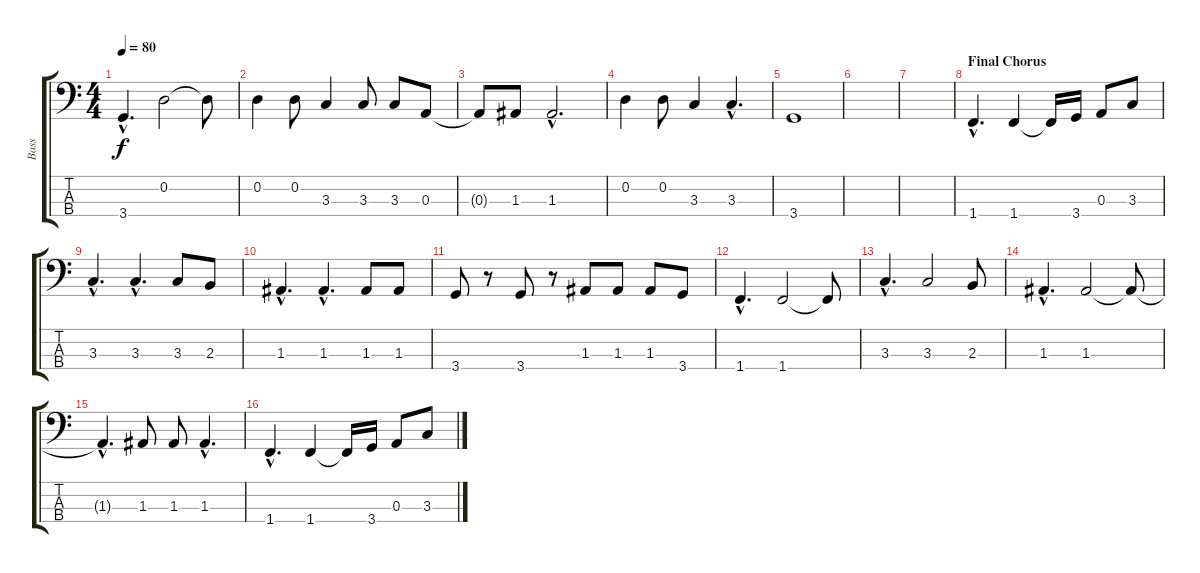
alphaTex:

\track ("Bass" "Bass") {instrument electricbassfinger}
\staff {score tabs}
\tuning (G2 D2 A1 E1) {hide}
\ts (4 4)
\tempo 80
\clef f4
\ks c
3.4{hac}.4{d dy f} 0.2.2 0.2{t}.8 |
0.2.4 0.2.8 3.3.4 3.3.8 3.3.8 0.3.8 |
0.3{t}.8 1.3.8 1.3{hac}.2{d} |
0.2.4 0.2.8 3.3.4 3.3{hac}.4{d} |
3.4.1 |
|
|
\section ("" "Final Chorus")
1.4{hac}.4{d} 1.4.4 1.4{t}.16 3.4.16 0.3.8 3.3.8 |
3.3{hac}.4{d} 3.3{hac}.4{d} 3.3.8 2.3.8 |
1.3{hac}.4{d} 1.3{hac}.4{d} 1.3.8 1.3.8 |
3.4.8 r.8 3.4.8 r.8 1.3.8 1.3.8 1.3.8 3.4.8 |
1.4{hac}.4{d} 1.4.2 1.4{t}.8 |
3.3{hac}.4{d} 3.3.2 2.3.8 |
1.3{hac}.4{d} 1.3.2 1.3{t}.8 |
1.3{hac t}.4{d} 1.3.8 1.3.8 1.3{hac}.4{d} |
1.4{hac}.4{d} 1.4.4 1.4{t}.16 3.4.16 0.3.8 3.3.8
